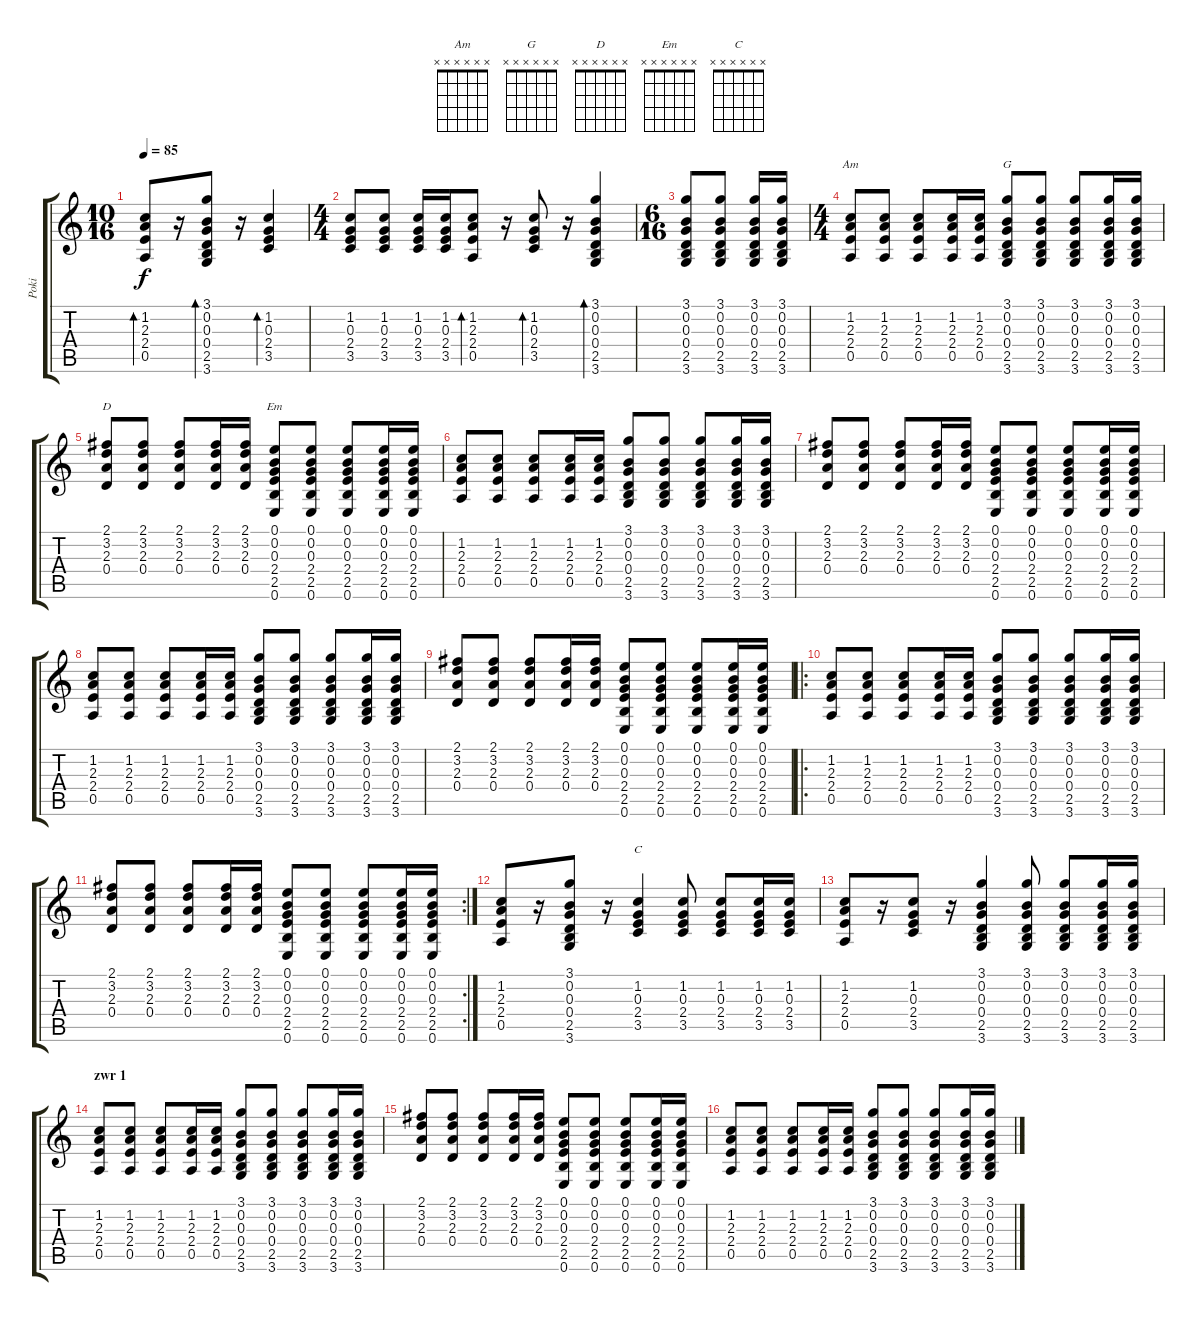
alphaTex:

\track ("Poki" "Poki") {instrument electricguitarclean}
\staff {score tabs}
\tuning (E4 B3 G3 D3 A2 E2) {hide}
\chord ("Am" x x x x x x) {firstfret 0}
\chord ("G" x x x x x x) {firstfret 0}
\chord ("D" x x x x x x) {firstfret 0}
\chord ("Em" x x x x x x) {firstfret 0}
\chord ("C" x x x x x x) {firstfret 0}
\ts (10 16)
\tempo 85
\clef g2
\ks c
(1.2 2.3 2.4 0.5).8{bd 60 dy f instrument electricguitarclean} r.16 (3.1 0.2 0.3 0.4 2.5 3.6).8{bd 60} r.16 (1.2 0.3 2.4 3.5).4{bd 60} |
\ts (4 4)
(1.2 0.3 2.4 3.5).8 (1.2 0.3 2.4 3.5).8 (1.2 0.3 2.4 3.5).16 (1.2 0.3 2.4 3.5).16 (1.2 2.3 2.4 0.5).8{bd 60} r.16 (1.2 0.3 2.4 3.5).8{bd 60} r.16 (3.1 0.2 0.3 0.4 2.5 3.6).4{bd 60} |
\ts (6 16)
(3.1 0.2 0.3 0.4 2.5 3.6).8 (3.1 0.2 0.3 0.4 2.5 3.6).8 (3.1 0.2 0.3 0.4 2.5 3.6).16 (3.1 0.2 0.3 0.4 2.5 3.6).16 |
\ts (4 4)
(1.2 2.3 2.4 0.5).8{ch "Am"} (1.2 2.3 2.4 0.5).8 (1.2 2.3 2.4 0.5).8 (1.2 2.3 2.4 0.5).16 (1.2 2.3 2.4 0.5).16 (3.1 0.2 0.3 0.4 2.5 3.6).8{ch "G"} (3.1 0.2 0.3 0.4 2.5 3.6).8 (3.1 0.2 0.3 0.4 2.5 3.6).8 (3.1 0.2 0.3 0.4 2.5 3.6).16 (3.1 0.2 0.3 0.4 2.5 3.6).16 |
(2.1 3.2 2.3 0.4).8{ch "D"} (2.1 3.2 2.3 0.4).8 (2.1 3.2 2.3 0.4).8 (2.1 3.2 2.3 0.4).16 (2.1 3.2 2.3 0.4).16 (0.1 0.2 0.3 2.4 2.5 0.6).8{ch "Em"} (0.1 0.2 0.3 2.4 2.5 0.6).8 (0.1 0.2 0.3 2.4 2.5 0.6).8 (0.1 0.2 0.3 2.4 2.5 0.6).16 (0.1 0.2 0.3 2.4 2.5 0.6).16 |
(1.2 2.3 2.4 0.5).8 (1.2 2.3 2.4 0.5).8 (1.2 2.3 2.4 0.5).8 (1.2 2.3 2.4 0.5).16 (1.2 2.3 2.4 0.5).16 (3.1 0.2 0.3 0.4 2.5 3.6).8 (3.1 0.2 0.3 0.4 2.5 3.6).8 (3.1 0.2 0.3 0.4 2.5 3.6).8 (3.1 0.2 0.3 0.4 2.5 3.6).16 (3.1 0.2 0.3 0.4 2.5 3.6).16 |
(2.1 3.2 2.3 0.4).8 (2.1 3.2 2.3 0.4).8 (2.1 3.2 2.3 0.4).8 (2.1 3.2 2.3 0.4).16 (2.1 3.2 2.3 0.4).16 (0.1 0.2 0.3 2.4 2.5 0.6).8 (0.1 0.2 0.3 2.4 2.5 0.6).8 (0.1 0.2 0.3 2.4 2.5 0.6).8 (0.1 0.2 0.3 2.4 2.5 0.6).16 (0.1 0.2 0.3 2.4 2.5 0.6).16 |
(1.2 2.3 2.4 0.5).8 (1.2 2.3 2.4 0.5).8 (1.2 2.3 2.4 0.5).8 (1.2 2.3 2.4 0.5).16 (1.2 2.3 2.4 0.5).16 (3.1 0.2 0.3 0.4 2.5 3.6).8 (3.1 0.2 0.3 0.4 2.5 3.6).8 (3.1 0.2 0.3 0.4 2.5 3.6).8 (3.1 0.2 0.3 0.4 2.5 3.6).16 (3.1 0.2 0.3 0.4 2.5 3.6).16 |
(2.1 3.2 2.3 0.4).8 (2.1 3.2 2.3 0.4).8 (2.1 3.2 2.3 0.4).8 (2.1 3.2 2.3 0.4).16 (2.1 3.2 2.3 0.4).16 (0.1 0.2 0.3 2.4 2.5 0.6).8 (0.1 0.2 0.3 2.4 2.5 0.6).8 (0.1 0.2 0.3 2.4 2.5 0.6).8 (0.1 0.2 0.3 2.4 2.5 0.6).16 (0.1 0.2 0.3 2.4 2.5 0.6).16 |
\ro
(1.2 2.3 2.4 0.5).8 (1.2 2.3 2.4 0.5).8 (1.2 2.3 2.4 0.5).8 (1.2 2.3 2.4 0.5).16 (1.2 2.3 2.4 0.5).16 (3.1 0.2 0.3 0.4 2.5 3.6).8 (3.1 0.2 0.3 0.4 2.5 3.6).8 (3.1 0.2 0.3 0.4 2.5 3.6).8 (3.1 0.2 0.3 0.4 2.5 3.6).16 (3.1 0.2 0.3 0.4 2.5 3.6).16 |
\rc 2
(2.1 3.2 2.3 0.4).8 (2.1 3.2 2.3 0.4).8 (2.1 3.2 2.3 0.4).8 (2.1 3.2 2.3 0.4).16 (2.1 3.2 2.3 0.4).16 (0.1 0.2 0.3 2.4 2.5 0.6).8 (0.1 0.2 0.3 2.4 2.5 0.6).8 (0.1 0.2 0.3 2.4 2.5 0.6).8 (0.1 0.2 0.3 2.4 2.5 0.6).16 (0.1 0.2 0.3 2.4 2.5 0.6).16 |
(1.2 2.3 2.4 0.5).8 r.16 (3.1 0.2 0.3 0.4 2.5 3.6).8 r.16 (1.2 0.3 2.4 3.5).4{ch "C"} (1.2 0.3 2.4 3.5).8 (1.2 0.3 2.4 3.5).8 (1.2 0.3 2.4 3.5).16 (1.2 0.3 2.4 3.5).16 |
(1.2 2.3 2.4 0.5).8 r.16 (1.2 0.3 2.4 3.5).8 r.16 (3.1 0.2 0.3 0.4 2.5 3.6).4 (3.1 0.2 0.3 0.4 2.5 3.6).8 (3.1 0.2 0.3 0.4 2.5 3.6).8 (3.1 0.2 0.3 0.4 2.5 3.6).16 (3.1 0.2 0.3 0.4 2.5 3.6).16 |
\section ("" "zwr 1")
(1.2 2.3 2.4 0.5).8 (1.2 2.3 2.4 0.5).8 (1.2 2.3 2.4 0.5).8 (1.2 2.3 2.4 0.5).16 (1.2 2.3 2.4 0.5).16 (3.1 0.2 0.3 0.4 2.5 3.6).8 (3.1 0.2 0.3 0.4 2.5 3.6).8 (3.1 0.2 0.3 0.4 2.5 3.6).8 (3.1 0.2 0.3 0.4 2.5 3.6).16 (3.1 0.2 0.3 0.4 2.5 3.6).16 |
(2.1 3.2 2.3 0.4).8 (2.1 3.2 2.3 0.4).8 (2.1 3.2 2.3 0.4).8 (2.1 3.2 2.3 0.4).16 (2.1 3.2 2.3 0.4).16 (0.1 0.2 0.3 2.4 2.5 0.6).8 (0.1 0.2 0.3 2.4 2.5 0.6).8 (0.1 0.2 0.3 2.4 2.5 0.6).8 (0.1 0.2 0.3 2.4 2.5 0.6).16 (0.1 0.2 0.3 2.4 2.5 0.6).16 |
(1.2 2.3 2.4 0.5).8 (1.2 2.3 2.4 0.5).8 (1.2 2.3 2.4 0.5).8 (1.2 2.3 2.4 0.5).16 (1.2 2.3 2.4 0.5).16 (3.1 0.2 0.3 0.4 2.5 3.6).8 (3.1 0.2 0.3 0.4 2.5 3.6).8 (3.1 0.2 0.3 0.4 2.5 3.6).8 (3.1 0.2 0.3 0.4 2.5 3.6).16 (3.1 0.2 0.3 0.4 2.5 3.6).16
